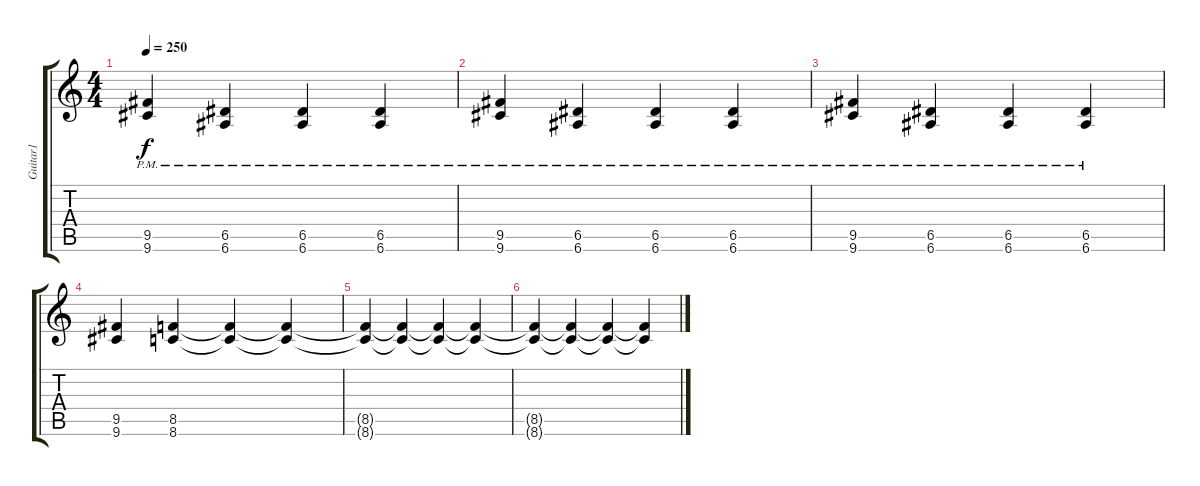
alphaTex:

\track ("Guitar1" "Guitar1") {instrument distortionguitar}
\staff {score tabs}
\tuning (E4 B3 G3 D3 A2 E2) {hide}
\ts (4 4)
\tempo 250
\clef g2
\ks c
(9.5{pm} 9.6{pm}).4{dy f} (6.5{pm} 6.6{pm}).4 (6.5{pm} 6.6{pm}).4 (6.5{pm} 6.6{pm}).4 |
(9.5{pm} 9.6{pm}).4 (6.5{pm} 6.6{pm}).4 (6.5{pm} 6.6{pm}).4 (6.5{pm} 6.6{pm}).4 |
(9.5{pm} 9.6{pm}).4 (6.5{pm} 6.6{pm}).4 (6.5{pm} 6.6{pm}).4 (6.5{pm} 6.6{pm}).4 |
(9.5 9.6).4 (8.5 8.6).4 (8.5{t} 8.6{t}).4 (8.5{t} 8.6{t}).4 |
(8.5{t} 8.6{t}).4 (8.5{t} 8.6{t}).4 (8.5{t} 8.6{t}).4 (8.5{t} 8.6{t}).4 |
(8.5{t} 8.6{t}).4 (8.5{t} 8.6{t}).4 (8.5{t} 8.6{t}).4 (8.5{t} 8.6{t}).4
